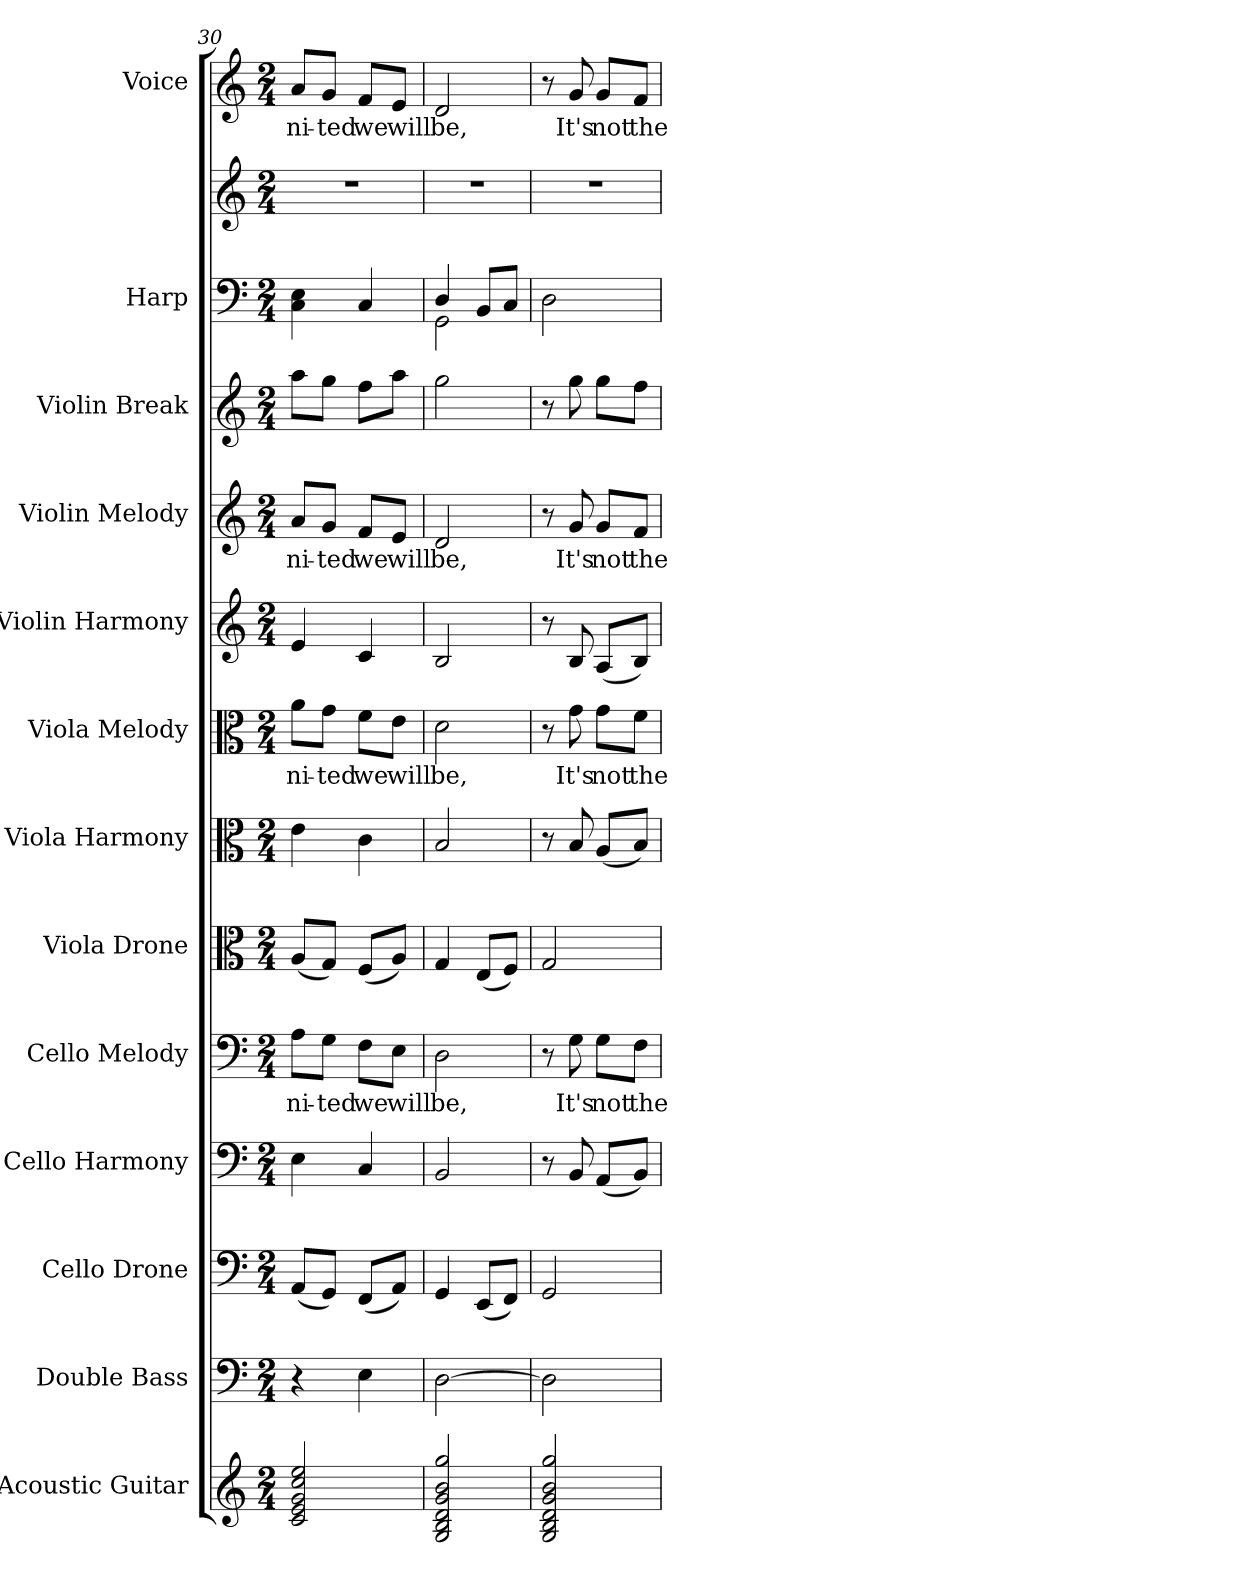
**kern	**kern	**kern	**kern	**kern	**text	**kern	**kern	**kern	**text	**kern	**kern	**text	**kern	**kern	**kern	**kern	**text
*part13	*part12	*part11	*part10	*part9	*part9	*part8	*part7	*part6	*part6	*part5	*part4	*part4	*part3	*part2	*part2	*part1	*part1
*staff14	*staff13	*staff12	*staff11	*staff10	*staff10	*staff9	*staff8	*staff7	*staff7	*staff6	*staff5	*staff5	*staff4	*staff3	*staff2	*staff1	*staff1
*I"Acoustic Guitar	*I"Double Bass	*I"Cello Drone	*I"Cello Harmony	*I"Cello Melody	*	*I"Viola Drone	*I"Viola Harmony	*I"Viola Melody	*	*I"Violin Harmony	*I"Violin Melody	*	*I"Violin Break	*I"Harp	*	*I"Voice	*
*I'A. Gtr.	*I'Bass	*I'Drone	*I'Harmony	*I'Melody	*	*I'Drone	*I'Harmony	*I'Melody	*	*I'Harmony	*I'Melody	*	*I'Break	*I'Hp.	*	*I'Voice	*
*clefG2	*clefF4	*clefF4	*clefF4	*clefF4	*	*clefC3	*clefC3	*clefC3	*	*clefG2	*clefG2	*	*clefG2	*clefF4	*clefG2	*clefG2	*
*ITrd7c12	*ITrd7c12	*	*	*	*	*	*	*	*	*	*	*	*	*	*	*	*
*k[]	*k[]	*k[]	*k[]	*k[]	*	*k[]	*k[]	*k[]	*	*k[]	*k[]	*	*k[]	*k[]	*k[]	*k[]	*
*C:	*C:	*C:	*C:	*C:	*	*C:	*C:	*C:	*	*C:	*C:	*	*C:	*C:	*C:	*C:	*
*M2/4	*M2/4	*M2/4	*M2/4	*M2/4	*	*M2/4	*M2/4	*M2/4	*	*M2/4	*M2/4	*	*M2/4	*M2/4	*M2/4	*M2/4	*
=30	=30	=30	=30	=30	=30	=30	=30	=30	=30	=30	=30	=30	=30	=30	=30	=30	=30
!	!	!	!	!	!LO:LY:b:color=#000000	!	!	!	!	!	!	!	!	!	!	!	!
!	!	!	!	!	!	!	!	!	!LO:LY:b:color=#000000	!	!	!	!	!	!	!	!
!	!	!	!	!	!	!	!	!	!	!	!	!LO:LY:b:color=#000000	!	!	!LO:N:vis=1	!	!
!	!	!	!	!	!	!	!	!	!	!	!	!	!	!	!	!	!LO:LY:b:color=#000000
2Ci/ 2Ei 2Gi 2ci 2ei	4r	(8AAi/L	4Ei\	8Ai\L	-ni-	(8Ai/L	4ei\	8ai\L	-ni-	4ei/	8ai/L	-ni-	8aai\L	4Ci\ 4Ei	2r	8ai/L	-ni-
!	!	!	!	!	!LO:LY:b:color=#000000	!	!	!	!	!	!	!	!	!	!	!	!
!	!	!	!	!	!	!	!	!	!LO:LY:b:color=#000000	!	!	!	!	!	!	!	!
!	!	!	!	!	!	!	!	!	!	!	!	!LO:LY:b:color=#000000	!	!	!	!	!
!	!	!	!	!	!	!	!	!	!	!	!	!	!	!	!	!	!LO:LY:b:color=#000000
.	.	8GGi/J)	.	8Gi\J	-ted	8Gi/J)	.	8gi\J	-ted	.	8gi/J	-ted	8ggi\J	.	.	8gi/J	-ted
!	!	!	!	!	!LO:LY:b:color=#000000	!	!	!	!	!	!	!	!	!	!	!	!
!	!	!	!	!	!	!	!	!	!LO:LY:b:color=#000000	!	!	!	!	!	!	!	!
!	!	!	!	!	!	!	!	!	!	!	!	!LO:LY:b:color=#000000	!	!	!	!	!
!	!	!	!	!	!	!	!	!	!	!	!	!	!	!	!	!	!LO:LY:b:color=#000000
.	4EEi\	(8FFi/L	4Ci/	8Fi\L	we	(8Fi/L	4ci\	8fi\L	we	4ci/	8fi/L	we	8ffi\L	4Ci/	.	8fi/L	we
!	!	!	!	!	!LO:LY:b:color=#000000	!	!	!	!	!	!	!	!	!	!	!	!
!	!	!	!	!	!	!	!	!	!LO:LY:b:color=#000000	!	!	!	!	!	!	!	!
!	!	!	!	!	!	!	!	!	!	!	!	!LO:LY:b:color=#000000	!	!	!	!	!
!	!	!	!	!	!	!	!	!	!	!	!	!	!	!	!	!	!LO:LY:b:color=#000000
.	.	8AAi/J)	.	8Ei\J	will	8Ai/J)	.	8ei\J	will	.	8ei/J	will	8aai\J	.	.	8ei/J	will
=31	=31	=31	=31	=31	=31	=31	=31	=31	=31	=31	=31	=31	=31	=31	=31	=31	=31
!	!	!	!	!	!LO:LY:b:color=#000000	!	!	!	!	!	!	!	!	!	!	!	!
!	!	!	!	!	!	!	!	!	!LO:LY:b:color=#000000	!	!	!	!	!	!	!	!
!	!	!	!	!	!	!	!	!	!	!	!	!LO:LY:b:color=#000000	!	!	!LO:N:vis=1	!	!
*	*	*	*	*	*	*	*	*	*	*	*	*	*	*^	*	*	*
!	!	!	!	!	!	!	!	!	!	!	!	!	!	!	!	!	!	!LO:LY:b:color=#000000
2GGi/ 2BBi 2Di 2Gi 2Bi 2gi	[2DDi\	4GGi/	2BBi/	2Di\	be,	4Gi/	2Bi/	2di\	be,	2Bi/	2di/	be,	2ggi\	4Di/	2GGi\	2r	2di/	be,
.	.	(8EEi/L	.	.	.	(8Ei/L	.	.	.	.	.	.	.	8BBi/L	.	.	.	.
.	.	8FFi/J)	.	.	.	8Fi/J)	.	.	.	.	.	.	.	8Ci/J	.	.	.	.
*	*	*	*	*	*	*	*	*	*	*	*	*	*	*v	*v	*	*	*
!!LO:PB:g=z
=32	=32	=32	=32	=32	=32	=32	=32	=32	=32	=32	=32	=32	=32	=32	=32	=32	=32
!	!	!	!	!	!	!	!	!	!	!	!	!	!	!	!LO:N:vis=1	!	!
2GGi/ 2BBi 2Di 2Gi 2Bi 2gi	2DDi\]	2GGi/	8r	8r	.	2Gi/	8r	8r	.	8r	8r	.	8r	2Di\	2r	8r	.
!	!	!	!	!	!LO:LY:b:color=#000000	!	!	!	!	!	!	!	!	!	!	!	!
!	!	!	!	!	!	!	!	!	!LO:LY:b:color=#000000	!	!	!	!	!	!	!	!
!	!	!	!	!	!	!	!	!	!	!	!	!LO:LY:b:color=#000000	!	!	!	!	!
!	!	!	!	!	!	!	!	!	!	!	!	!	!	!	!	!	!LO:LY:b:color=#000000
.	.	.	8BBi/	8Gi\	It's	.	8Bi/	8gi\	It's	8Bi/	8gi/	It's	8ggi\	.	.	8gi/	It's
!	!	!	!	!	!LO:LY:b:color=#000000	!	!	!	!	!	!	!	!	!	!	!	!
!	!	!	!	!	!	!	!	!	!LO:LY:b:color=#000000	!	!	!	!	!	!	!	!
!	!	!	!	!	!	!	!	!	!	!	!	!LO:LY:b:color=#000000	!	!	!	!	!
!	!	!	!	!	!	!	!	!	!	!	!	!	!	!	!	!	!LO:LY:b:color=#000000
.	.	.	(8AAi/L	8Gi\L	not	.	(8Ai/L	8gi\L	not	(8Ai/L	8gi/L	not	8ggi\L	.	.	8gi/L	not
!	!	!	!	!	!LO:LY:b:color=#000000	!	!	!	!	!	!	!	!	!	!	!	!
!	!	!	!	!	!	!	!	!	!LO:LY:b:color=#000000	!	!	!	!	!	!	!	!
!	!	!	!	!	!	!	!	!	!	!	!	!LO:LY:b:color=#000000	!	!	!	!	!
!	!	!	!	!	!	!	!	!	!	!	!	!	!	!	!	!	!LO:LY:b:color=#000000
.	.	.	8BBi/J)	8Fi\J	the	.	8Bi/J)	8fi\J	the	8Bi/J)	8fi/J	the	8ffi\J	.	.	8fi/J	the
=	=	=	=	=	=	=	=	=	=	=	=	=	=	=	=	=	=
*-	*-	*-	*-	*-	*-	*-	*-	*-	*-	*-	*-	*-	*-	*-	*-	*-	*-
